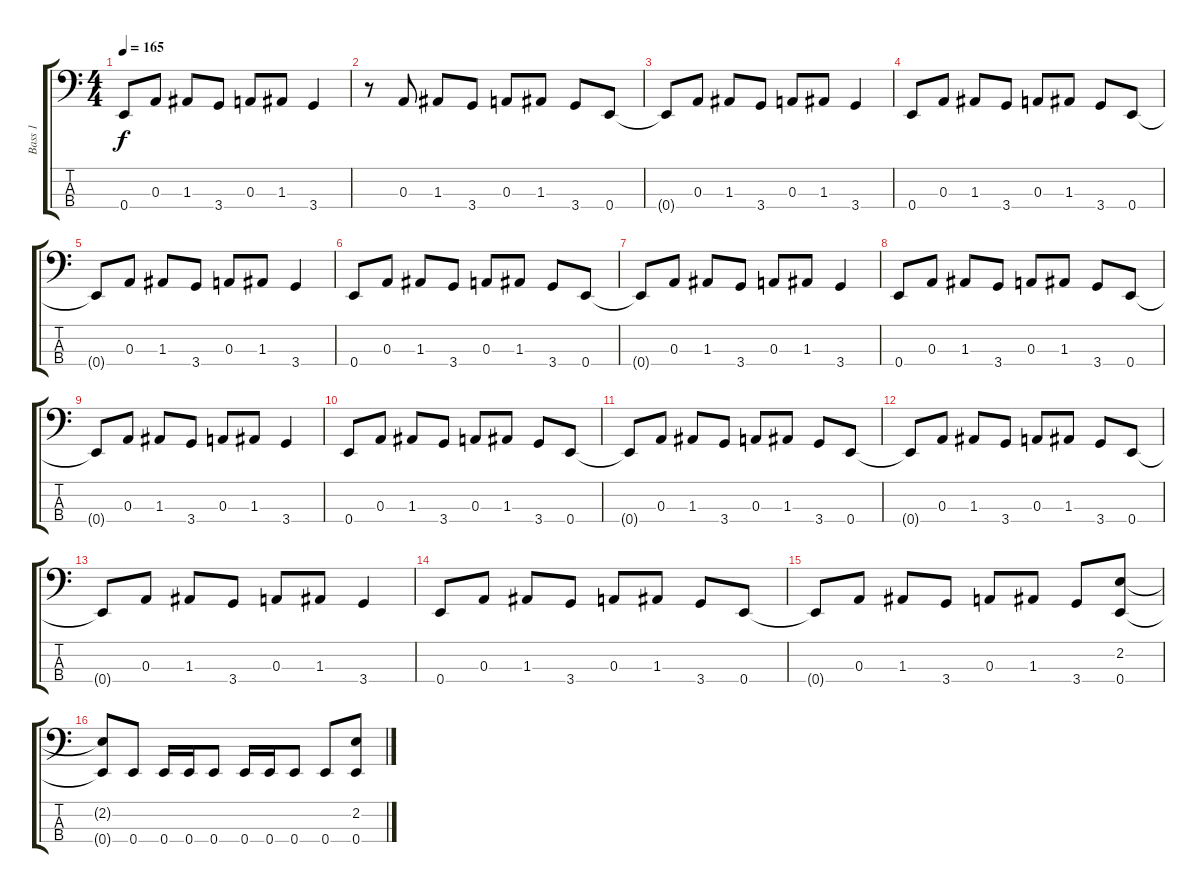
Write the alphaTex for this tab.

\track ("Bass 1" "Bass 1") {instrument electricbasspick}
\staff {score tabs}
\tuning (G2 D2 A1 E1) {hide}
\ts (4 4)
\tempo 165
\clef f4
\ks c
0.4{t}.8{dy f} 0.3.8 1.3.8 3.4.8 0.3.8 1.3.8 3.4.4 |
r.8 0.3.8 1.3.8 3.4.8 0.3.8 1.3.8 3.4.8 0.4.8 |
0.4{t}.8 0.3.8 1.3.8 3.4.8 0.3.8 1.3.8 3.4.4 |
0.4.8 0.3.8 1.3.8 3.4.8 0.3.8 1.3.8 3.4.8 0.4.8 |
0.4{t}.8 0.3.8 1.3.8 3.4.8 0.3.8 1.3.8 3.4.4 |
0.4.8 0.3.8 1.3.8 3.4.8 0.3.8 1.3.8 3.4.8 0.4.8 |
0.4{t}.8 0.3.8 1.3.8 3.4.8 0.3.8 1.3.8 3.4.4 |
0.4.8 0.3.8 1.3.8 3.4.8 0.3.8 1.3.8 3.4.8 0.4.8 |
0.4{t}.8 0.3.8 1.3.8 3.4.8 0.3.8 1.3.8 3.4.4 |
0.4.8 0.3.8 1.3.8 3.4.8 0.3.8 1.3.8 3.4.8 0.4.8 |
0.4{t}.8 0.3.8 1.3.8 3.4.8 0.3.8 1.3.8 3.4.8 0.4.8 |
0.4{t}.8 0.3.8 1.3.8 3.4.8 0.3.8 1.3.8 3.4.8 0.4.8 |
0.4{t}.8 0.3.8 1.3.8 3.4.8 0.3.8 1.3.8 3.4.4 |
0.4.8 0.3.8 1.3.8 3.4.8 0.3.8 1.3.8 3.4.8 0.4.8 |
0.4{t}.8 0.3.8 1.3.8 3.4.8 0.3.8 1.3.8 3.4.8 (2.2 0.4).8 |
(2.2{t} 0.4{t}).8 0.4.8 0.4.16 0.4.16 0.4.8 0.4.16 0.4.16 0.4.8 0.4.8 (2.2 0.4).8
